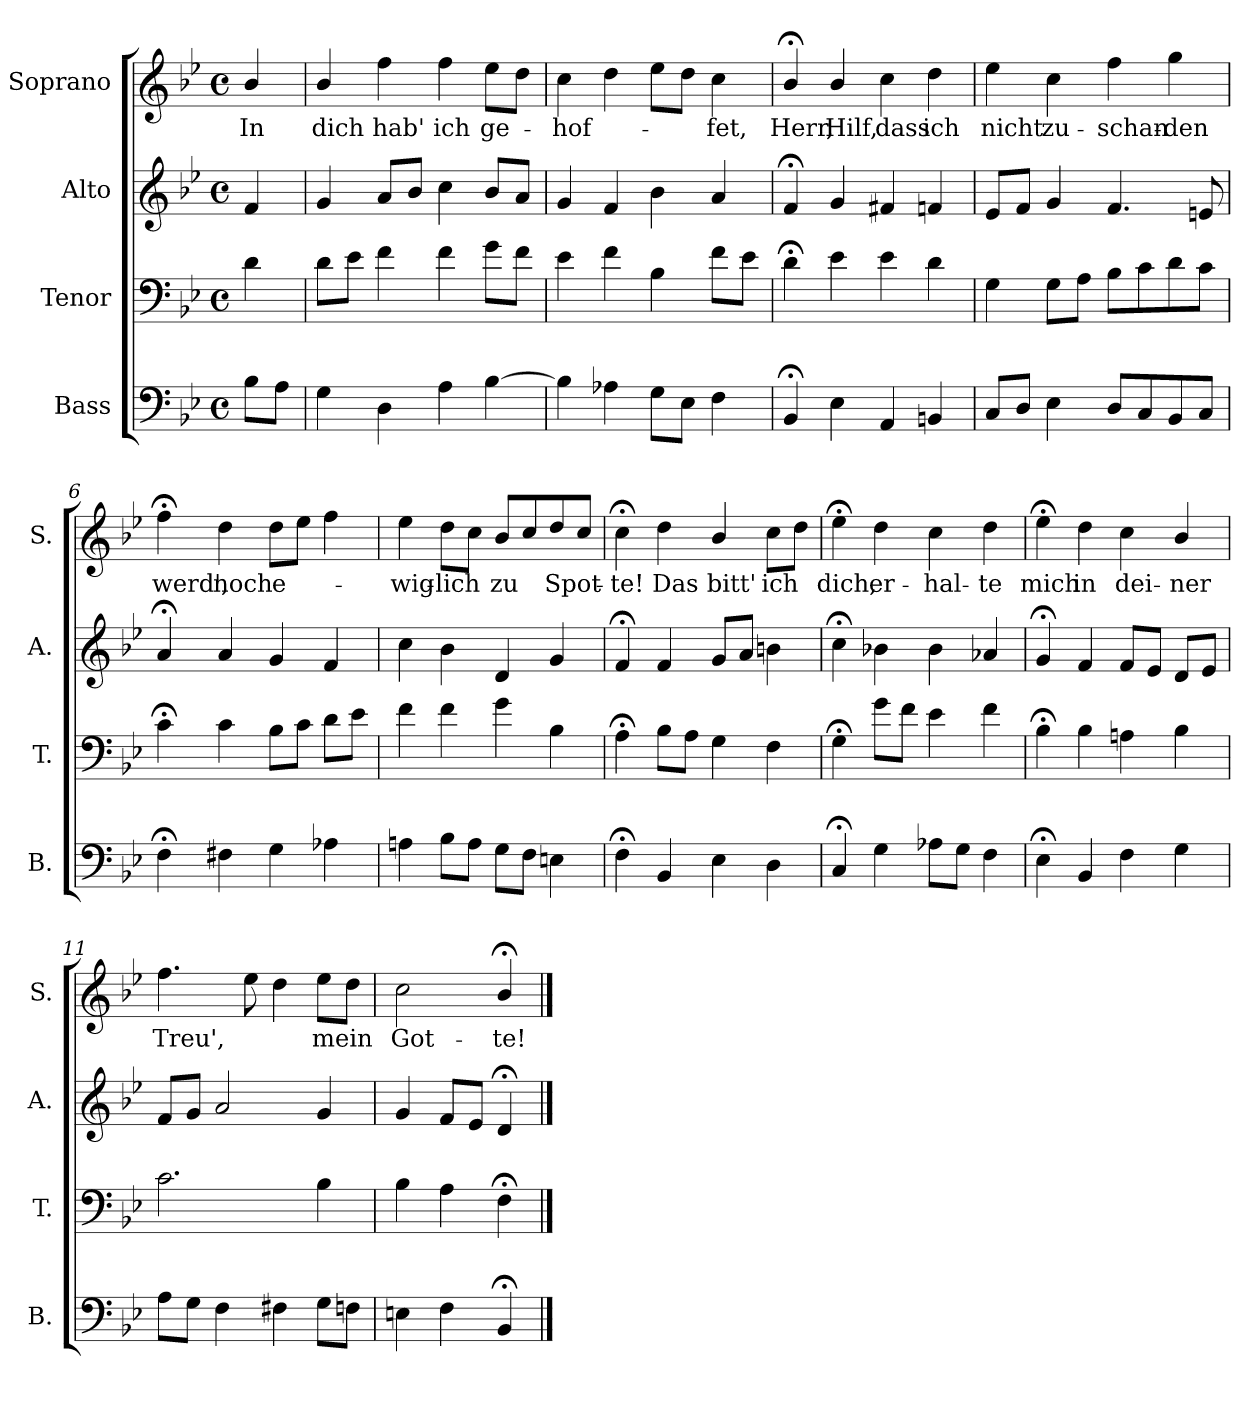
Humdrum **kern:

**kern	**kern	**kern	**kern	**text
*part4	*part3	*part2	*part1	*part1
*staff4	*staff3	*staff2	*staff1	*staff1
*I"Bass	*I"Tenor	*I"Alto	*I"Soprano	*
*I'B.	*I'T.	*I'A.	*I'S.	*
*clefF4	*clefF4	*clefG2	*clefG2	*
*k[b-e-]	*k[b-e-]	*k[b-e-]	*k[b-e-]	*
*B-:	*B-:	*B-:	*B-:	*
*M4/4	*M4/4	*M4/4	*M4/4	*
*met(c)	*met(c)	*met(c)	*met(c)	*
=1	=1	=1	=1	=1
!	!	!	!	!LO:LY:b
8B-\L	4d\	4f/	4b-/	In
8A\J	.	.	.	.
=2	=2	=2	=2	=2
!	!	!	!	!LO:LY:b
4G\	8d\L	4g/	4b-/	dich
.	8e-\J	.	.	.
!	!	!	!	!LO:LY:b
4D\	4f\	8a/L	4ff\	hab'
.	.	8b-/J	.	.
!	!	!	!	!LO:LY:b
4A\	4f\	4cc\	4ff\	ich
!	!	!	!	!LO:LY:b
[4B-\	8g\L	8b-/L	8ee-\L	ge-
.	8f\J	8a/J	8dd\J	.
=3	=3	=3	=3	=3
!	!	!	!	!LO:LY:b
4B-\]	4e-\	4g/	4cc\	-hof-
4A-X\	4f\	4f/	4dd\	.
8G\L	4B-\	4b-\	8ee-\L	.
8E-\J	.	.	8dd\J	.
!	!	!	!	!LO:LY:b
4F\	8f\L	4a/	4cc\	-fet,
.	8e-\J	.	.	.
=4	=4	=4	=4	=4
!	!	!	!	!LO:LY:b
4BB-;</	4d;<\	4f;</	4b-;</	Herr,
!	!	!	!	!LO:LY:b
4E-\	4e-\	4g/	4b-/	Hilf,
!	!	!	!	!LO:LY:b
4AA/	4e-\	4f#X/	4cc\	dass
!	!	!	!	!LO:LY:b
4BBn/	4d\	4fn/	4dd\	ich
=5	=5	=5	=5	=5
!	!	!	!	!LO:LY:b
8C/L	4G\	8e-/L	4ee-\	nicht
8D/J	.	8f/J	.	.
!	!	!	!	!LO:LY:b
4E-\	8G\L	4g/	4cc\	zu-
.	8A\J	.	.	.
!	!	!	!	!LO:LY:b
8D/L	8B-\L	4.f/	4ff\	-schan-
8C/	8c\	.	.	.
!	!	!	!	!LO:LY:b
8BB-/	8d\	.	4gg\	-den
8C/J	8c\J	8en/	.	.
!!LO:LB:g=z
=6	=6	=6	=6	=6
!	!	!	!	!LO:LY:b
4F;<\	4c;<\	4a;</	4ff;<\	werd',
!	!	!	!	!LO:LY:b
4F#X\	4c\	4a/	4dd\	noch
!	!	!	!	!LO:LY:b
4G\	8B-\L	4g/	8dd\L	e-
.	8c\J	.	8ee-\J	.
4A-X\	8d\L	4f/	4ff\	.
.	8e-\J	.	.	.
!!LO:LB:g=z
=7	=7	=7	=7	=7
!	!	!	!	!LO:LY:b
4An\	4f\	4cc\	4ee-\	-wig-
!	!	!	!	!LO:LY:b
8B-\L	4f\	4b-\	8dd\L	-lich
8A\J	.	.	8cc\J	.
!	!	!	!	!LO:LY:b
8G\L	4g\	4d/	8b-/L	zu
8F\J	.	.	8cc/	.
!	!	!	!	!LO:LY:b
4En\	4B-\	4g/	8dd/	Spot-
.	.	.	8cc/J	.
=8	=8	=8	=8	=8
!	!	!	!	!LO:LY:b
4F;<\	4A;<\	4f;</	4cc;<\	-te!
!	!	!	!	!LO:LY:b
4BB-/	8B-\L	4f/	4dd\	Das
.	8A\J	.	.	.
!	!	!	!	!LO:LY:b
4E-\	4G\	8g/L	4b-/	bitt'
.	.	8a/J	.	.
!	!	!	!	!LO:LY:b
4D\	4F\	4bn\	8cc\L	ich
.	.	.	8dd\J	.
=9	=9	=9	=9	=9
!	!	!	!	!LO:LY:b
4C;</	4G;<\	4cc;<\	4ee-;<\	dich,
!	!	!	!	!LO:LY:b
4G\	8g\L	4b-X\	4dd\	er-
.	8f\J	.	.	.
!	!	!	!	!LO:LY:b
8A-X\L	4e-\	4b-\	4cc\	-hal-
8G\J	.	.	.	.
!	!	!	!	!LO:LY:b
4F\	4f\	4a-X/	4dd\	-te
=10	=10	=10	=10	=10
!	!	!	!	!LO:LY:b
4E-;<\	4B-;<\	4g;</	4ee-;<\	mich
!	!	!	!	!LO:LY:b
4BB-/	4B-\	4f/	4dd\	in
!	!	!	!	!LO:LY:b
4F\	4An\	8f/L	4cc\	dei-
.	.	8e-/J	.	.
!	!	!	!	!LO:LY:b
4G\	4B-\	8d/L	4b-/	-ner
.	.	8e-/J	.	.
=11	=11	=11	=11	=11
!	!	!	!	!LO:LY:b
8A\L	2.c\	8f/L	4.ff\	Treu',
8G\J	.	8g/J	.	.
4F\	.	2a/	.	.
.	.	.	8ee-\	.
4F#X\	.	.	4dd\	.
!	!	!	!	!LO:LY:b
8G\L	4B-\	4g/	8ee-\L	mein
8Fn\J	.	.	8dd\J	.
!!LO:PB:g=z
=12	=12	=12	=12	=12
!	!	!	!	!LO:LY:b
4En\	4B-\	4g/	2cc\	Got-
4F\	4A\	8f/L	.	.
.	.	8e-/J	.	.
!	!	!	!	!LO:LY:b
4BB-;</	4F;<\	4d;</	4b-;</	-te!
==	==	==	==	==
*-	*-	*-	*-	*-
